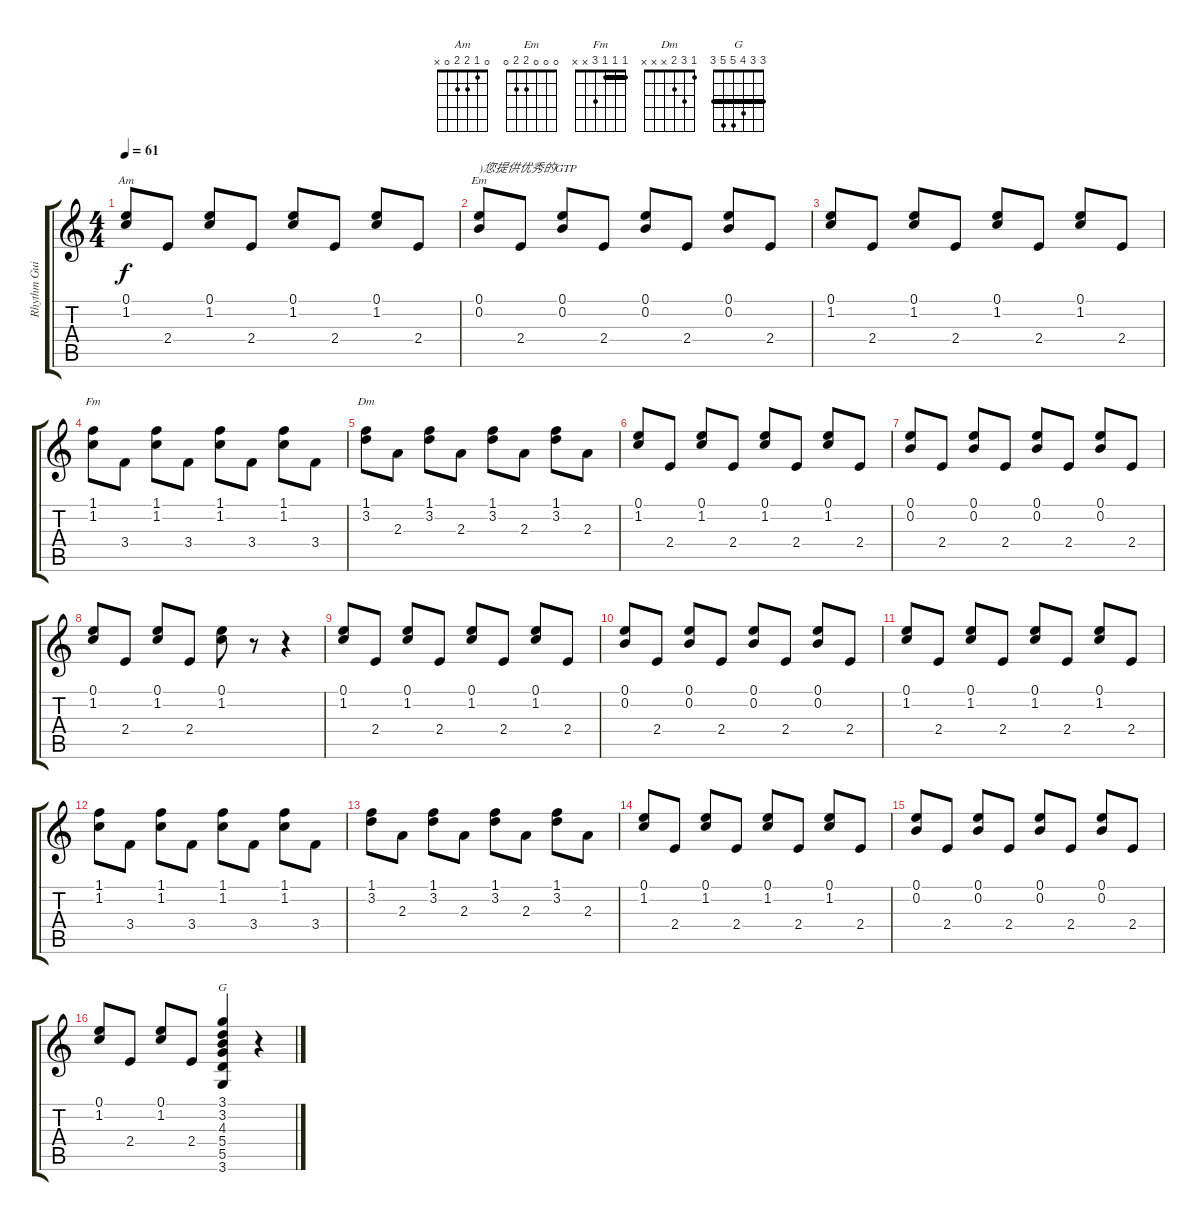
\track ("Rhythm Guitar" "Rhythm Gui") {instrument electricguitarclean}
\staff {score tabs}
\tuning (E4 B3 G3 D3 A2 E2) {hide}
\chord ("Am" 0 1 2 2 0 x)
\chord ("Em" 0 0 0 2 2 0)
\chord ("Fm" 1 1 1 3 x x) {barre 1}
\chord ("Dm" 1 3 2 x x x)
\chord ("G" 3 3 4 5 5 3) {barre 3}
\ts (4 4)
\tempo 61
\clef g2
\ks c
(0.1 1.2).8{ch "Am" dy f instrument electricguitarclean} 2.4.8 (0.1 1.2).8 2.4.8 (0.1 1.2).8 2.4.8 (0.1 1.2).8 2.4.8 |
(0.1 0.2).8{ch "Em" txt ")您提供优秀的GTP"} 2.4.8 (0.1 0.2).8 2.4.8 (0.1 0.2).8 2.4.8 (0.1 0.2).8 2.4.8 |
(0.1 1.2).8 2.4.8 (0.1 1.2).8 2.4.8 (0.1 1.2).8 2.4.8 (0.1 1.2).8 2.4.8 |
(1.1 1.2).8{ch "Fm"} 3.4.8 (1.1 1.2).8 3.4.8 (1.1 1.2).8 3.4.8 (1.1 1.2).8 3.4.8 |
(1.1 3.2).8{ch "Dm"} 2.3.8 (1.1 3.2).8 2.3.8 (1.1 3.2).8 2.3.8 (1.1 3.2).8 2.3.8 |
(0.1 1.2).8 2.4.8 (0.1 1.2).8 2.4.8 (0.1 1.2).8 2.4.8 (0.1 1.2).8 2.4.8 |
(0.1 0.2).8 2.4.8 (0.1 0.2).8 2.4.8 (0.1 0.2).8 2.4.8 (0.1 0.2).8 2.4.8 |
(0.1 1.2).8 2.4.8 (0.1 1.2).8 2.4.8 (0.1 1.2).8 r.8 r.4 |
(0.1 1.2).8 2.4.8 (0.1 1.2).8 2.4.8 (0.1 1.2).8 2.4.8 (0.1 1.2).8 2.4.8 |
(0.1 0.2).8 2.4.8 (0.1 0.2).8 2.4.8 (0.1 0.2).8 2.4.8 (0.1 0.2).8 2.4.8 |
(0.1 1.2).8 2.4.8 (0.1 1.2).8 2.4.8 (0.1 1.2).8 2.4.8 (0.1 1.2).8 2.4.8 |
(1.1 1.2).8 3.4.8 (1.1 1.2).8 3.4.8 (1.1 1.2).8 3.4.8 (1.1 1.2).8 3.4.8 |
(1.1 3.2).8 2.3.8 (1.1 3.2).8 2.3.8 (1.1 3.2).8 2.3.8 (1.1 3.2).8 2.3.8 |
(0.1 1.2).8 2.4.8 (0.1 1.2).8 2.4.8 (0.1 1.2).8 2.4.8 (0.1 1.2).8 2.4.8 |
(0.1 0.2).8 2.4.8 (0.1 0.2).8 2.4.8 (0.1 0.2).8 2.4.8 (0.1 0.2).8 2.4.8 |
(0.1 1.2).8 2.4.8 (0.1 1.2).8 2.4.8 (3.1 3.2 4.3 5.4 5.5 3.6).4{ch "G"} r.4
